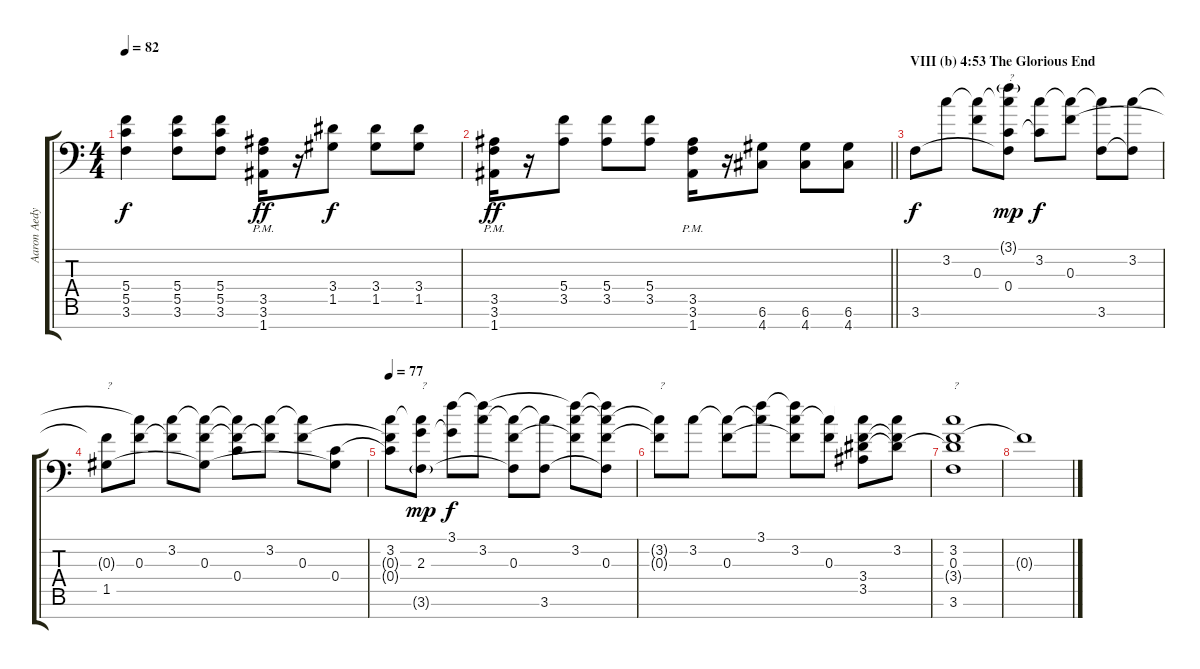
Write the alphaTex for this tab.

\track ("Aaron Aedy (rhythm guitar) A-Tuning" "Aaron Aedy") {instrument distortionguitar}
\staff {score tabs}
\tuning (D4 A3 F3 C3 G2 D2 A1) {hide}
\ts (4 4)
\tempo 82
\clef f4
\ks c
(5.4 5.5 3.6).4{dy f} (5.4 5.5 3.6).8 (5.4 5.5 3.6).8 (3.5{pm} 3.6{pm} 1.7{pm}).16{dy ff} r.16 (3.4 1.5).8{dy f} (3.4 1.5).8 (3.4 1.5).8 |
\barLineRight lightlight
(3.5{pm} 3.6{pm} 1.7{pm}).16{dy ff} r.16 (5.4 3.5).8 (5.4 3.5).8 (5.4 3.5).8 (3.5{pm} 3.6{pm} 1.7{pm}).16 r.16 (6.6 4.7).8 (6.6 4.7).8 (6.6 4.7).8 |
\section ("" "VIII (b) 4:53 The Glorious End")
3.6.8{dy f instrument electricguitarclean} 3.2.8 (3.2{t} 0.3).8 (3.1{g} 3.2{t} 0.4 3.6{t}).8{txt "?" dy mp} (3.2 0.4{t}).8{dy f} (3.2{t} 0.3).8 (3.2{t} 3.6).8 (3.2 3.6{t}).8 |
(0.3{t} 1.5).8{txt "?"} (3.2{t} 0.3).8 (3.2 0.3{t}).8 (3.2{t} 0.3 1.5{t}).8 (3.2{t} 0.3{t} 0.4).8 (3.2 0.3{t}).8 (3.2{t} 0.3).8 (0.4 1.5{t}).8 |
\tempo 77
(3.2 0.3{t} 0.4{t}).8 (3.2{t} 2.3 3.6{g}).8{txt "?" dy mp} (3.1 2.3{t}).8{dy f} (3.1{t} 3.2).8 (3.2{t} 0.3 3.6{t}).8 (3.2{t} 3.6).8 (3.1{t} 3.2 0.3{t}).8 (3.1{t} 3.2{t} 0.3 3.6{t}).8 |
(3.2{t} 0.3{t}).8{txt "?"} 3.2.8 (3.2{t} 0.3).8 (3.1 3.2{t}).8 (3.1{t} 3.2 0.3{t}).8 (3.2{t} 0.3).8 (3.2{t} 0.3{t} 3.4 3.5).8 (3.2 0.3{t} 3.4{t}).8 |
(3.2 0.3 3.4{t} 3.6).1{txt "?"} |
0.3{t}.1
